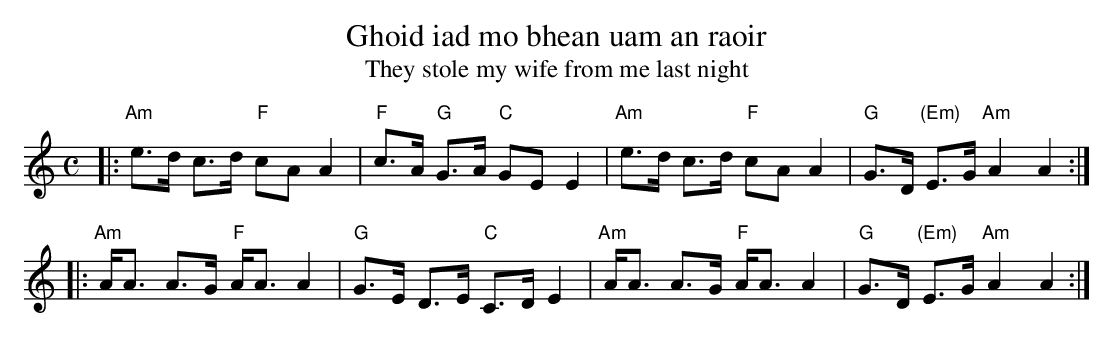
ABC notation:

X:1
T: Ghoid iad mo bhean uam an raoir
T: They stole my wife from me last night
M: C
L: 1/8
K: Am
|:"Am"e>d c>d "F"cA  A2 | "F"c>A    "G"G>A  "C"GE  E2 \
| "Am"e>d c>d "F"cA  A2 | "G"G>D "(Em)"E>G "Am"A2  A2 :|
|:"Am"A<A A>G "F"A<A A2 | "G"G>E       D>E  "C"C>D E2 \
| "Am"A<A A>G "F"A<A A2 | "G"G>D "(Em)"E>G "Am"A2  A2 :|
